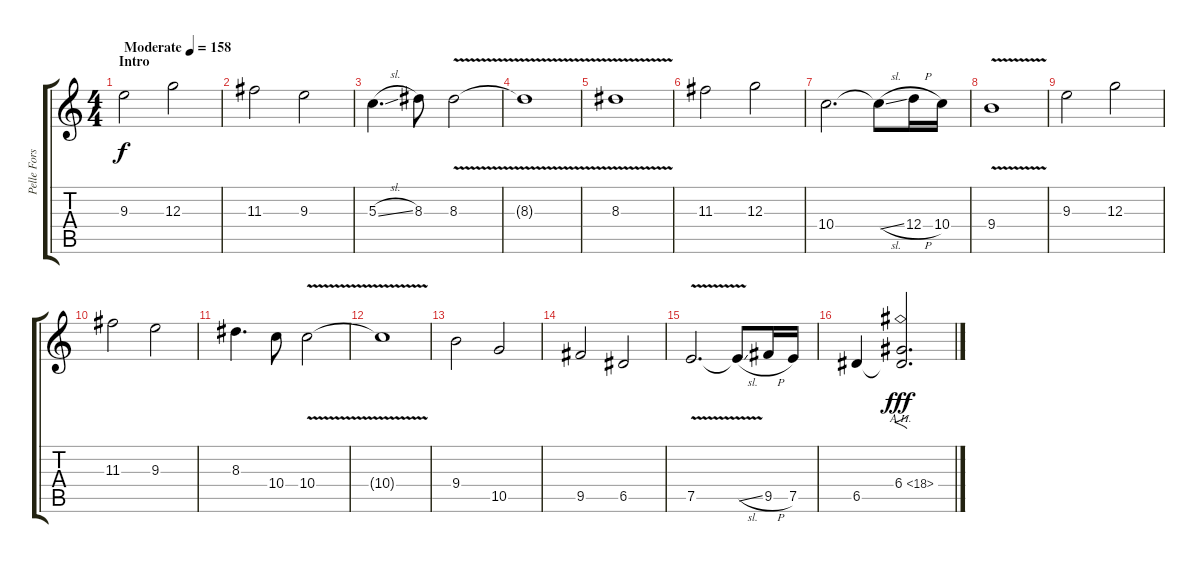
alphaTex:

\track ("Pelle Forsberg" "Pelle Fors") {instrument distortionguitar}
\staff {score tabs}
\tuning (E4 B3 G3 D3 A2 E2) {hide}
\ts (4 4)
\section ("" "Intro")
\tempo (158 "Moderate")
\clef g2
\ks c
9.3.2{dy f instrument distortionguitar} 12.3.2 |
11.3.2 9.3.2 |
5.3{sl}.4{d} 8.3.8 8.3{v}.2 |
8.3{t}.1 |
8.3{v}.1 |
11.3.2 12.3.2 |
10.4.2{d} 10.4{sl t}.8 12.4{h}.16 10.4.16 |
9.4{v}.1 |
9.3.2 12.3.2 |
11.3.2 9.3.2 |
8.3.4{d} 10.4.8 10.4{v}.2 |
10.4{t}.1 |
9.4.2 10.5.2 |
9.5.2 6.5.2 |
7.5{v}.2{d} 7.5{sl t}.8 9.5{h}.16 7.5.16 |
6.5.4 (6.4{ah 12} 6.5{t}).2{f d dy fff}
